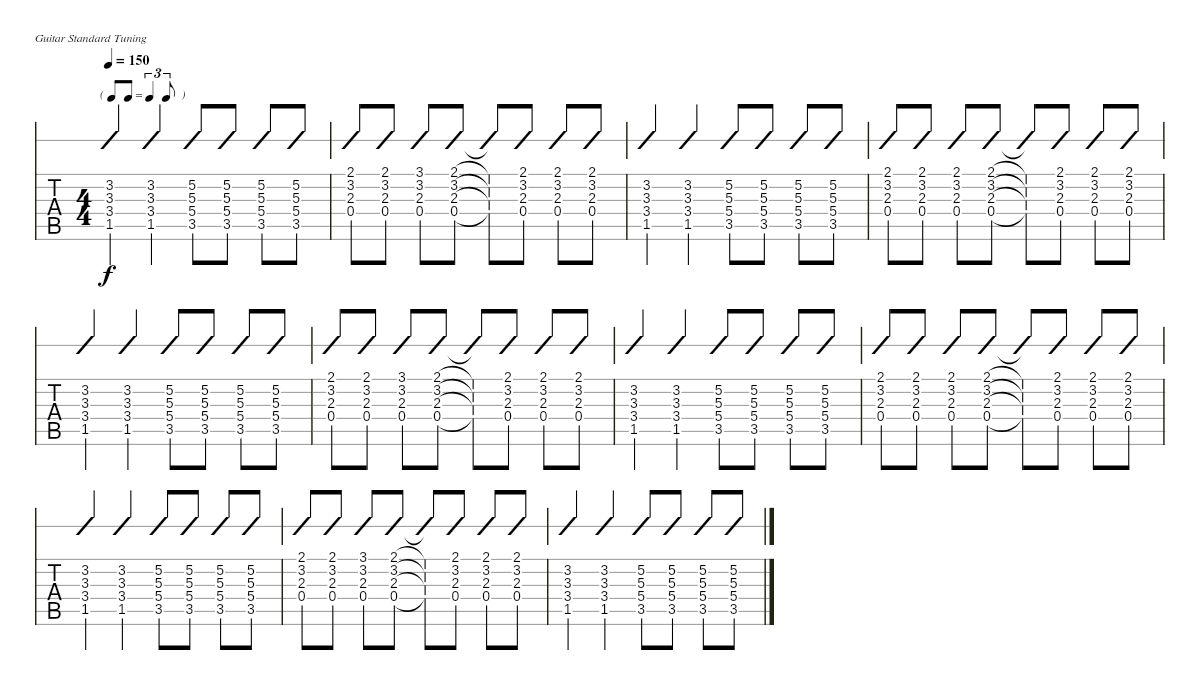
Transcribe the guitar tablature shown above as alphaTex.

\bracketExtendMode nobrackets
\singleTrackTrackNamePolicy hidden
\multiTrackTrackNamePolicy hidden
\firstSystemTrackNameMode fullname
\firstSystemTrackNameOrientation horizontal
\otherSystemsTrackNameOrientation horizontal
\defaultBarNumberDisplay Hide
\track ("Acoustic Guitar" "S-Gt") {instrument acousticguitarsteel}
\staff {tabs slash}
\tuning (E4 B3 G3 D3 A2 E2)
\ts (4 4)
\tf triplet8th
\tempo 150
\clef g2
\ks d
(3.2 3.3 3.4 1.5).4{dy f} (3.2 3.3 3.4 1.5).4 (5.2 5.3 5.4 3.5).8 (5.2 5.3 5.4 3.5).8 (5.2 5.3 5.4 3.5).8 (5.2 5.3 5.4 3.5).8 |
(2.1 3.2 2.3 0.4).8 (2.1 3.2 2.3 0.4).8 (3.1 3.2 2.3 0.4).8 (2.1 3.2 2.3 0.4).8 (2.1{t} 3.2{t} 2.3{t} 0.4{t}).8 (2.1 3.2 2.3 0.4).8 (2.1 3.2 2.3 0.4).8 (2.1 3.2 2.3 0.4).8 |
(3.2 3.3 3.4 1.5).4 (3.2 3.3 3.4 1.5).4 (5.2 5.3 5.4 3.5).8 (5.2 5.3 5.4 3.5).8 (5.2 5.3 5.4 3.5).8 (5.2 5.3 5.4 3.5).8 |
(2.1 3.2 2.3 0.4).8 (2.1 3.2 2.3 0.4).8 (2.1 3.2 2.3 0.4).8 (2.1 3.2 2.3 0.4).8 (2.1{t} 3.2{t} 2.3{t} 0.4{t}).8 (2.1 3.2 2.3 0.4).8 (2.1 3.2 2.3 0.4).8 (2.1 3.2 2.3 0.4).8 |
(3.2 3.3 3.4 1.5).4 (3.2 3.3 3.4 1.5).4 (5.2 5.3 5.4 3.5).8 (5.2 5.3 5.4 3.5).8 (5.2 5.3 5.4 3.5).8 (5.2 5.3 5.4 3.5).8 |
(2.1 3.2 2.3 0.4).8 (2.1 3.2 2.3 0.4).8 (3.1 3.2 2.3 0.4).8 (2.1 3.2 2.3 0.4).8 (2.1{t} 3.2{t} 2.3{t} 0.4{t}).8 (2.1 3.2 2.3 0.4).8 (2.1 3.2 2.3 0.4).8 (2.1 3.2 2.3 0.4).8 |
(3.2 3.3 3.4 1.5).4 (3.2 3.3 3.4 1.5).4 (5.2 5.3 5.4 3.5).8 (5.2 5.3 5.4 3.5).8 (5.2 5.3 5.4 3.5).8 (5.2 5.3 5.4 3.5).8 |
(2.1 3.2 2.3 0.4).8 (2.1 3.2 2.3 0.4).8 (2.1 3.2 2.3 0.4).8 (2.1 3.2 2.3 0.4).8 (2.1{t} 3.2{t} 2.3{t} 0.4{t}).8 (2.1 3.2 2.3 0.4).8 (2.1 3.2 2.3 0.4).8 (2.1 3.2 2.3 0.4).8 |
(3.2 3.3 3.4 1.5).4 (3.2 3.3 3.4 1.5).4 (5.2 5.3 5.4 3.5).8 (5.2 5.3 5.4 3.5).8 (5.2 5.3 5.4 3.5).8 (5.2 5.3 5.4 3.5).8 |
(2.1 3.2 2.3 0.4).8 (2.1 3.2 2.3 0.4).8 (3.1 3.2 2.3 0.4).8 (2.1 3.2 2.3 0.4).8 (2.1{t} 3.2{t} 2.3{t} 0.4{t}).8 (2.1 3.2 2.3 0.4).8 (2.1 3.2 2.3 0.4).8 (2.1 3.2 2.3 0.4).8 |
(3.2 3.3 3.4 1.5).4 (3.2 3.3 3.4 1.5).4 (5.2 5.3 5.4 3.5).8 (5.2 5.3 5.4 3.5).8 (5.2 5.3 5.4 3.5).8 (5.2 5.3 5.4 3.5).8
